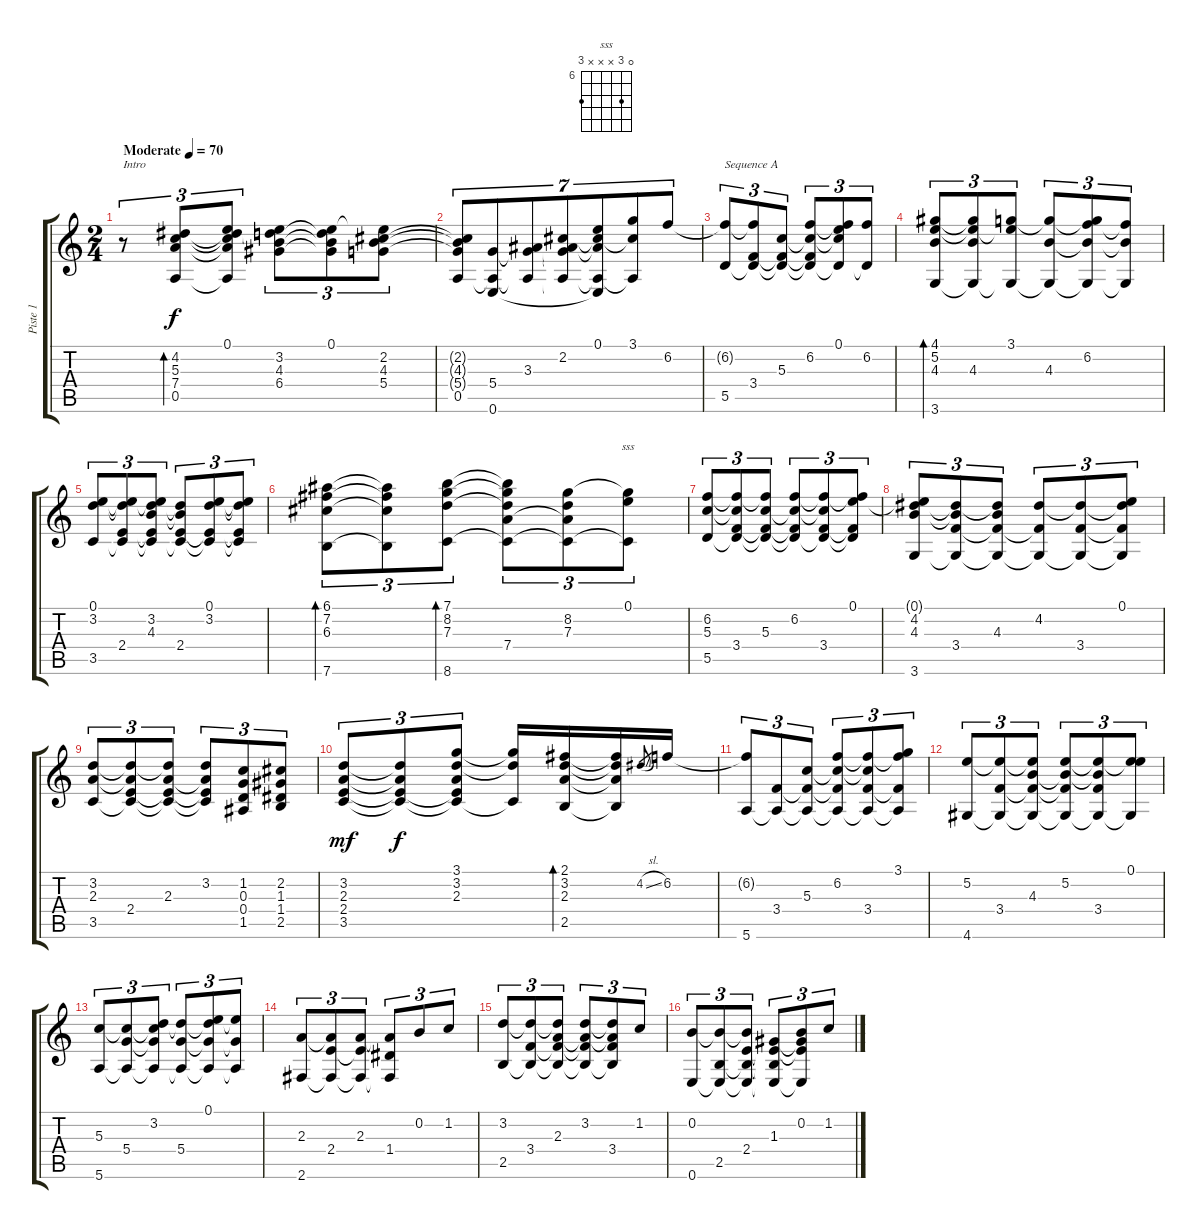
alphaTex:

\track ("Piste 1" "Piste 1") {instrument acousticguitarnylon}
\staff {score tabs}
\tuning (E4 B3 G3 D3 A2 E2) {hide}
\chord ("sss" 0 8 x x x 8) {firstfret 6}
\ts (2 4)
\tempo (70 "Moderate")
\clef g2
\ks c
r.8{tu (3 2) txt "Intro" dy f instrument acousticguitarnylon} (4.2 5.3 7.4 0.5).8{tu (3 2) bd 240} (0.1 4.2{t} 5.3{t} 7.4{t} 0.5{t}).8{tu (3 2)} (0.1{t} 3.2 4.3 6.4).8{tu (3 2)} (0.1 3.2{t} 4.3{t} 6.4{t}).8{tu (3 2)} (0.1{t} 2.2 4.3 5.4).8{tu (3 2)} |
(2.2{t} 4.3{t} 5.4{t} 0.5).8{tu (7 4)} (5.4 0.5{t} 0.6).8{tu (7 4)} (3.3 5.4{t} 0.5{t}).8{tu (7 4)} (2.2 3.3{t} 5.4{t} 0.5{t}).8{tu (7 4)} (0.1 2.2{t} 3.3{t} 0.5{t} 0.6{t}).8{tu (7 4)} (3.1 2.2{t} 0.5{t}).8{tu (7 4)} 6.2.8{tu (7 4)} |
(6.2{t} 5.5).8{tu (3 2) txt "Sequence A"} (6.2{t} 3.4 5.5{t}).8{tu (3 2)} (5.3 3.4{t} 5.5{t}).8{tu (3 2)} (6.2 5.3{t} 3.4{t} 5.5{t}).8{tu (3 2)} (0.1 6.2{t} 5.3{t} 5.5{t}).8{tu (3 2)} (6.2 5.5{t}).8{tu (3 2)} |
(4.1 5.2 4.3 3.6).8{tu (3 2) bd 240} (4.1{t} 5.2{t} 4.3 3.6{t}).8{tu (3 2)} (3.1 5.2{t} 3.6{t}).8{tu (3 2)} (3.1{t} 4.3 3.6{t}).8{tu (3 2)} (3.1{t} 6.2 4.3{t} 3.6{t}).8{tu (3 2)} (6.2{t} 4.3{t} 3.6{t}).8{tu (3 2)} |
(0.1 3.2 3.5).8{tu (3 2)} (0.1{t} 3.2{t} 2.4 3.5{t}).8{tu (3 2)} (0.1{t} 3.2 4.3 2.4{t} 3.5{t}).8{tu (3 2)} (3.2{t} 4.3{t} 2.4 3.5{t}).8{tu (3 2)} (0.1 3.2 2.4{t} 3.5{t}).8{tu (3 2)} (0.1{t} 3.2{t} 2.4{t} 3.5{t}).8{tu (3 2)} |
(6.1 7.2 6.3 7.6).8{tu (3 2) bd 120} (6.1{t} 7.2{t} 6.3{t} 7.6{t}).8{tu (3 2)} (7.1 8.2 7.3 8.6).8{tu (3 2) bd 120} (7.1{t} 8.2{t} 7.3{t} 7.4 8.6{t}).8{tu (3 2)} (8.2 7.3 7.4{t} 8.6{t}).8{tu (3 2)} (0.1 8.2{t} 8.6{t}).8{tu (3 2) ch "sss"} |
(6.2 5.3 5.5).8{tu (3 2)} (6.2{t} 5.3{t} 3.4 5.5{t}).8{tu (3 2)} (6.2{t} 5.3 3.4{t} 5.5{t}).8{tu (3 2)} (6.2 5.3{t} 3.4{t} 5.5{t}).8{tu (3 2)} (6.2{t} 5.3{t} 3.4 5.5{t}).8{tu (3 2)} (0.1 6.2{t} 3.4{t} 5.5{t}).8{tu (3 2)} |
(0.1{t} 4.2 4.3 3.6).8{tu (3 2)} (4.2{t} 4.3{t} 3.4 3.6{t}).8{tu (3 2)} (4.2{t} 4.3 3.4{t} 3.6{t}).8{tu (3 2)} (4.2 3.4{t} 3.6{t}).8{tu (3 2)} (4.2{t} 3.4 3.6{t}).8{tu (3 2)} (0.1 4.2{t} 3.4{t} 3.6{t}).8{tu (3 2)} |
(3.2 2.3 3.5).8{tu (3 2)} (3.2{t} 2.3{t} 2.4 3.5{t}).8{tu (3 2)} (3.2{t} 2.3 2.4{t} 3.5{t}).8{tu (3 2)} (3.2 2.3{t} 2.4{t} 3.5{t}).8{tu (3 2)} (1.2 0.3 0.4 1.5).8{tu (3 2)} (2.2 1.3 1.4 2.5).8{tu (3 2)} |
(3.2 2.3 2.4 3.5).8{tu (3 2) dy mf} (3.2{t} 2.3{t} 2.4{t} 3.5{t}).8{tu (3 2) dy f} (3.1 3.2 2.3 2.4{t} 3.5{t}).8{tu (3 2)} (3.1{t} 3.2{t} 3.5{t}).16 (2.1 3.2 2.3 2.5).16{bd 60} (2.1{t} 3.2{t} 2.3{t} 2.5{t}).16 4.2{sl}.8{gr} 6.2.16 |
(6.2{t} 5.6).8{tu (3 2)} (3.4 5.6{t}).8{tu (3 2)} (5.3 3.4{t} 5.6{t}).8{tu (3 2)} (6.2 5.3{t} 3.4{t} 5.6{t}).8{tu (3 2)} (6.2{t} 5.3{t} 3.4 5.6{t}).8{tu (3 2)} (3.1 6.2{t} 3.4{t} 5.6{t}).8{tu (3 2)} |
(5.2 4.6).8{tu (3 2)} (5.2{t} 3.4 4.6{t}).8{tu (3 2)} (5.2{t} 4.3 3.4{t} 4.6{t}).8{tu (3 2)} (5.2 4.3{t} 3.4{t} 4.6{t}).8{tu (3 2)} (5.2{t} 4.3{t} 3.4 4.6{t}).8{tu (3 2)} (0.1 5.2{t} 4.6{t}).8{tu (3 2)} |
(5.3 5.6).8{tu (3 2)} (5.3{t} 5.4 5.6{t}).8{tu (3 2)} (3.2 5.3{t} 5.4{t} 5.6{t}).8{tu (3 2)} (3.2{t} 5.4 5.6{t}).8{tu (3 2)} (0.1 3.2{t} 5.4{t} 5.6{t}).8{tu (3 2)} (0.1{t} 5.4{t} 5.6{t}).8{tu (3 2)} |
(2.3 2.6).8{tu (3 2)} (2.3{t} 2.4 2.6{t}).8{tu (3 2)} (2.3 2.4{t} 2.6{t}).8{tu (3 2)} (2.3{t} 1.4 2.6{t}).8{tu (3 2)} 0.2.8{tu (3 2)} 1.2.8{tu (3 2)} |
(3.2 2.5).8{tu (3 2)} (3.2{t} 3.4 2.5{t}).8{tu (3 2)} (3.2{t} 2.3 3.4{t} 2.5{t}).8{tu (3 2)} (3.2 2.3{t} 3.4{t} 2.5{t}).8{tu (3 2)} (3.2{t} 2.3{t} 3.4 2.5{t}).8{tu (3 2)} 1.2.8{tu (3 2)} |
(0.2 0.6).8{tu (3 2)} (0.2{t} 2.5 0.6{t}).8{tu (3 2)} (0.2{t} 2.4 2.5{t} 0.6{t}).8{tu (3 2)} (1.3 2.4{t} 2.5{t} 0.6{t}).8{tu (3 2)} (0.2 1.3{t} 2.4{t} 0.6{t}).8{tu (3 2)} 1.2.8{tu (3 2)}
